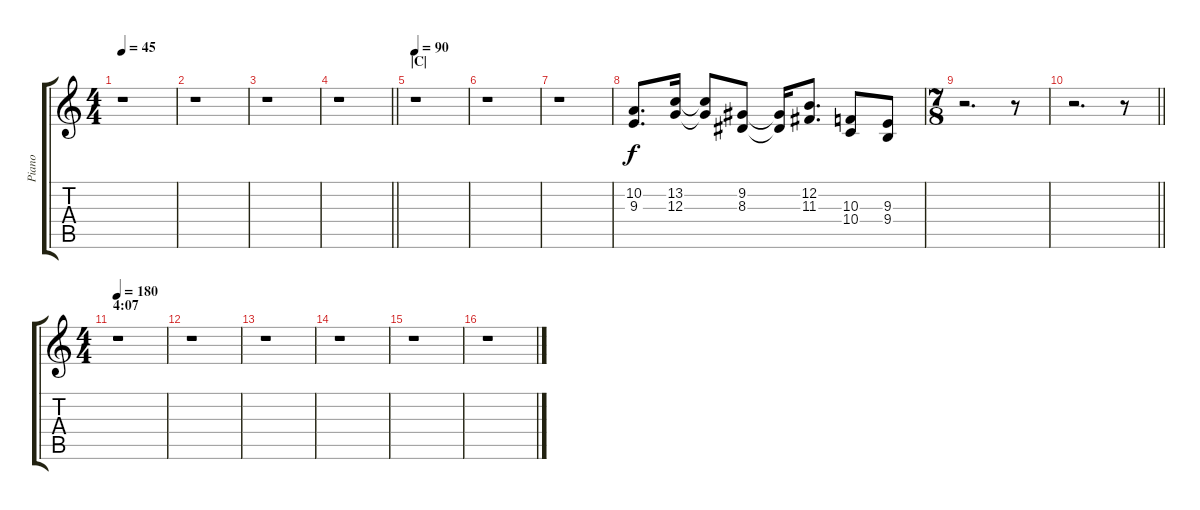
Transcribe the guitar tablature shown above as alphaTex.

\track ("Piano" "Piano") {instrument acousticgrandpiano}
\staff {score tabs}
\tuning (E4 B3 G3 D3 A2 E2) {hide}
\ts (4 4)
\tempo 45
\clef g2
\ks c
r.1{dy f} |
r.1 |
r.1 |
\barLineRight lightlight
r.1 |
\section ("" "|C|")
\tempo 90
r.1 |
r.1 |
r.1 |
(10.2 9.3).8{d} (13.2 12.3).16 (13.2{t} 12.3{t}).8 (9.2 8.3).8 (9.2{t} 8.3{t}).16 (12.2 11.3).8{d} (10.3 10.4).8 (9.3 9.4).8 |
\ts (7 8)
r.2{d} r.8 |
\barLineRight lightlight
r.2{d} r.8 |
\ts (4 4)
\section ("" "4:07")
\tempo 180
r.1 |
r.1 |
r.1 |
r.1 |
r.1 |
r.1
